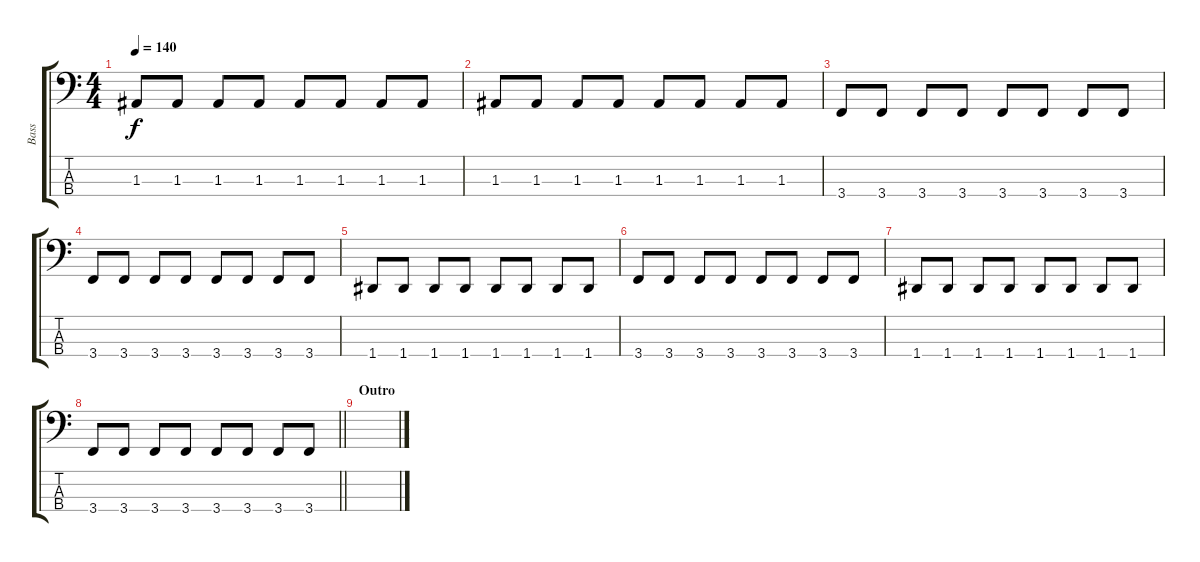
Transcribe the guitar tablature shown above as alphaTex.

\track ("Bass" "Bass") {instrument electricbassfinger}
\staff {score tabs}
\tuning (G2 D2 A1 D1) {hide}
\ts (4 4)
\section ("" " ")
\tempo 140
\clef f4
\ks c
1.3.8{dy f} 1.3.8 1.3.8 1.3.8 1.3.8 1.3.8 1.3.8 1.3.8 |
1.3.8 1.3.8 1.3.8 1.3.8 1.3.8 1.3.8 1.3.8 1.3.8 |
3.4.8 3.4.8 3.4.8 3.4.8 3.4.8 3.4.8 3.4.8 3.4.8 |
3.4.8 3.4.8 3.4.8 3.4.8 3.4.8 3.4.8 3.4.8 3.4.8 |
1.4.8 1.4.8 1.4.8 1.4.8 1.4.8 1.4.8 1.4.8 1.4.8 |
3.4.8 3.4.8 3.4.8 3.4.8 3.4.8 3.4.8 3.4.8 3.4.8 |
1.4.8 1.4.8 1.4.8 1.4.8 1.4.8 1.4.8 1.4.8 1.4.8 |
\barLineRight lightlight
3.4.8 3.4.8 3.4.8 3.4.8 3.4.8 3.4.8 3.4.8 3.4.8 |
\section ("" "Outro")
